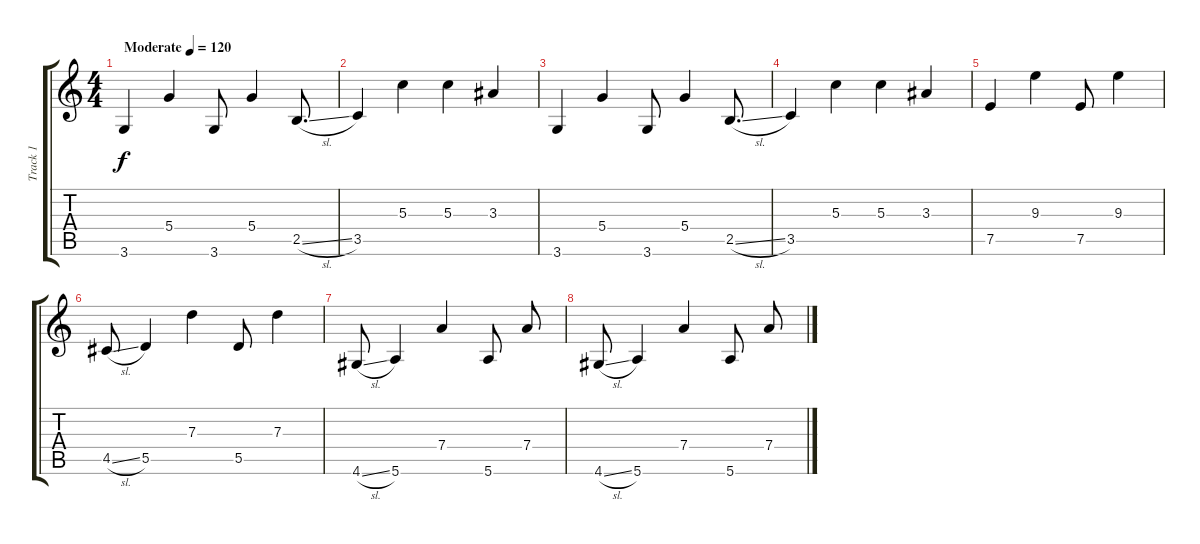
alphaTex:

\track ("Track 1" "Track 1") {instrument distortionguitar}
\staff {score tabs}
\tuning (E4 B3 G3 D3 A2 E2) {hide}
\ts (4 4)
\tempo (120 "Moderate")
\clef g2
\ks c
3.6.4{dy f instrument distortionguitar} 5.4.4 3.6.8 5.4.4 2.5{sl}.8{d} |
3.5.4 5.3.4 5.3.4 3.3.4 |
3.6.4 5.4.4 3.6.8 5.4.4 2.5{sl}.8{d} |
3.5.4 5.3.4 5.3.4 3.3.4 |
7.5.4 9.3.4 7.5.8 9.3.4 |
4.5{sl}.8 5.5.4 7.3.4 5.5.8 7.3.4 |
4.6{sl}.8 5.6.4 7.4.4 5.6.8 7.4.8 |
4.6{sl}.8 5.6.4 7.4.4 5.6.8 7.4.8
